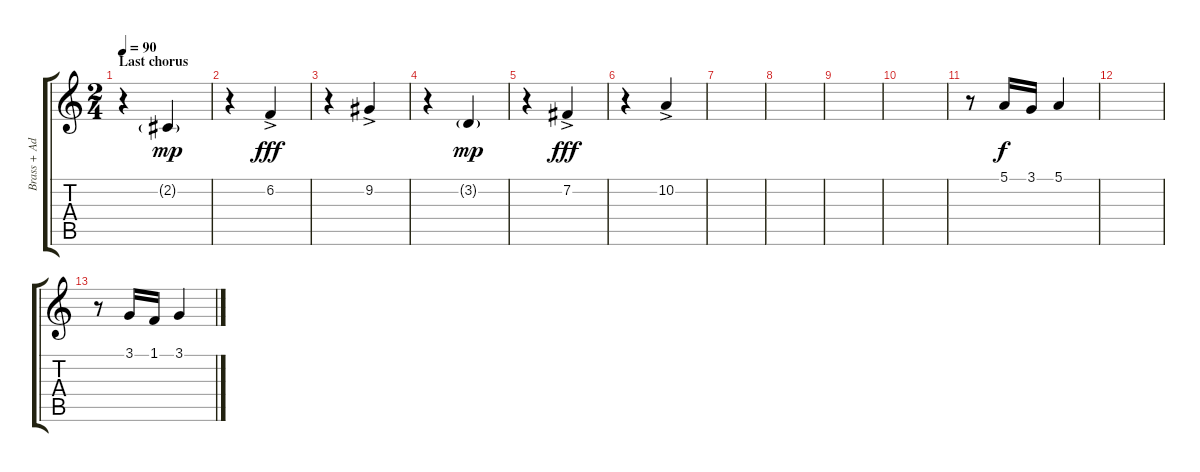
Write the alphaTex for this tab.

\track ("Brass + Addition instruments" "Brass + Ad") {instrument brasssection}
\staff {score tabs}
\tuning (E4 B3 G3 D3 A2 E2) {hide}
\ts (2 4)
\section ("" "Last chorus")
\tempo 90
\clef g2
\ks c
r.4{dy f} 2.2{g}.4{dy mp} |
r.4 6.2{ac}.4{dy fff} |
r.4 9.2{ac}.4 |
r.4 3.2{g}.4{dy mp} |
r.4 7.2{ac}.4{dy fff} |
r.4 10.2{ac}.4 |
|
|
|
|
r.8 5.1.16{dy f} 3.1.16 5.1.4 |
|
r.8 3.1.16 1.1.16 3.1.4
